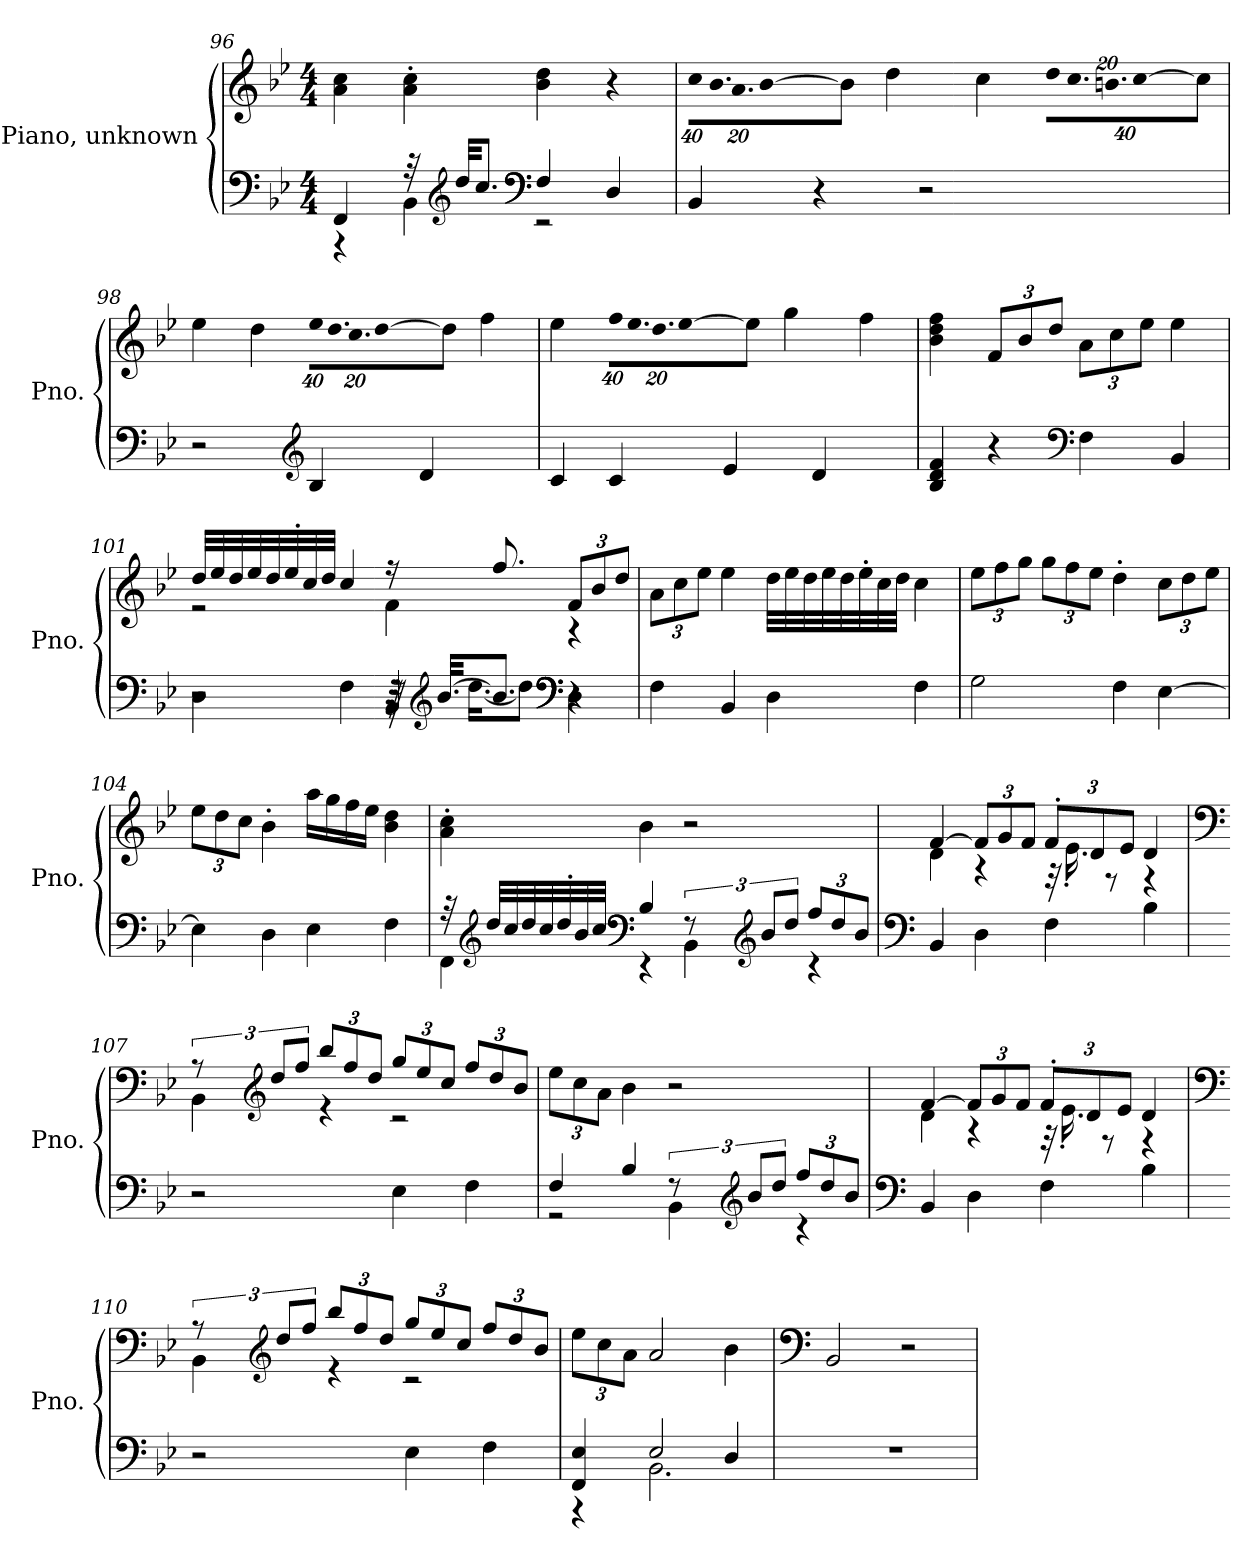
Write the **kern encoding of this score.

**kern	**kern
*part1	*part1
*staff2	*staff1
*I"Piano, unknown	*
*I'Pno.	*
*clefF4	*clefG2
*k[b-e-]	*k[b-e-]
*M4/4	*M4/4
=96	=96
*^	*
4FF/	4r	4a\ 4cc\
32r	4BB-\	4a\' 4cc\'
*clefG2	*	*
32dd/KKL	.	.
8.cc/J	.	.
*clefF4	*	*
4F/	2r	4b-\ 4dd\
4D/	.	4r
*v	*v	*
!!LO:LB:g=z
=97	=97
*	*Xbrackettup
!	!LO:N:vis=32
4BB-/	640%23cc\LLL
!	!LO:N:vis=64.
.	640%17b-\L
!	!LO:N:vis=64.
.	640%17a\J
!	!LO:N:vis=32
.	[640%23b-\JJ
.	8b-\J]
4r	4dd\
2r	4cc\
!	!LO:N:vis=32
.	640%23dd\LLL
!	!LO:N:vis=64.
.	640%17cc\L
!	!LO:N:vis=64.
.	640%17bn\J
!	!LO:N:vis=32
.	[640%23cc\JJ
.	8cc\J]
=98	=98
2r	4ee-\
.	4dd\
*clefG2	*
!	!LO:N:vis=32
4B-/	640%23ee-\LLL
!	!LO:N:vis=64.
.	640%17dd\L
!	!LO:N:vis=64.
.	640%17cc\J
!	!LO:N:vis=32
.	[640%23dd\JJ
.	8dd\J]
4d/	4ff\
=99	=99
4c/	4ee-\
!	!LO:N:vis=32
4c/	640%23ff\LLL
!	!LO:N:vis=64.
.	640%17ee-\L
!	!LO:N:vis=64.
.	640%17dd\J
!	!LO:N:vis=32
.	[640%23ee-\JJ
.	8ee-\J]
4e-/	4gg\
4d/	4ff\
=100	=100
4B-/ 4d/ 4f/	4b-\ 4dd\ 4ff\
4r	12f/L
.	12b-/
.	12dd/J
*clefF4	*
4F\	12a\L
.	12cc\
.	12ee-\J
4BB-/	4ee-\
!!LO:LB:g=z
=101	=101
*^	*^
*	*^	*	*
2r	4D\	2r	32dd/LLL	2r
.	.	.	32ee-/	.
.	.	.	32dd/	.
.	.	.	32ee-/	.
.	.	.	32dd/	.
.	.	.	32ee-'/	.
.	.	.	32cc/	.
.	.	.	32dd/JJJ	.
.	4F\	.	4cc/	.
64r	32r	4BB-/	16r	4f\
*clefG2	*	*	*	*
[32.b-/KKL	.	.	.	.
.	[16.dd\KL	.	.	.
8.b-/J]	.	.	8.ff/	.
.	8dd\J]	.	.	.
*clefF4	*	*	*	*
4r	4D\	4r	12f/L	4r
.	.	.	12b-/	.
.	.	.	12dd/J	.
*v	*v	*v	*	*
*	*v	*v
=102	=102
4F\	12a\L
.	12cc\
.	12ee-\J
4BB-/	4ee-\
4D\	32dd\LLL
.	32ee-\
.	32dd\
.	32ee-\
.	32dd\
.	32ee-'\
.	32cc\
.	32dd\JJJ
4F\	4cc\
!!LO:LB:g=z
=103	=103
2G\	12ee-\L
.	12ff\
.	12gg\J
.	12gg\L
.	12ff\
.	12ee-\J
4F\	4dd'\
[4E-\	12cc\L
.	12dd\
.	12ee-\J
=104	=104
4E-\]	12ee-\L
.	12dd\
.	12cc\J
4D\	4b-'\
4E-\	16aa\LL
.	16gg\
.	16ff\
.	16ee-\JJ
4F\	4b-\ 4dd\
=105	=105
*^	*
32r	4FF\	4a\' 4cc\'
*clefG2	*	*
32dd/LLL	.	.
32cc/	.	.
32dd/	.	.
32cc/	.	.
32dd'/	.	.
32b-/	.	.
32cc/JJJ	.	.
*clefF4	*	*
4B-/	4r	4b-\
12r	4BB-\	2r
*clefG2	*	*
12b-/L	.	.
12dd/J	.	.
*Xbrackettup	*	*
12ff/L	4r	.
12dd/	.	.
12b-/J	.	.
*v	*v	*
!!LO:LB:g=z
=106	=106
*clefF4	*
*	*^
4BB-/	[4f/	4d\
4D\	12f/L]	4r
.	12g/	.
.	12f/J	.
4F\	12f'/L	32r
.	.	16.e-'\
.	12d/	.
.	.	8r
.	12e-/J	.
4B-\	4d/	4r
=107	=107	=107
*	*clefF4	*
*	*brackettup	*
2r	12r	4BB-\
*	*clefG2	*
.	12dd/L	.
.	12ff/J	.
*	*Xbrackettup	*
.	12bb-/L	4r
.	12ff/	.
.	12dd/J	.
4E-\	12gg/L	2r
.	12ee-/	.
.	12cc/J	.
4F\	12ff/L	.
.	12dd/	.
.	12b-/J	.
*	*v	*v
=108	=108
*^	*
4F/	2r	12ee-\L
.	.	12cc\
.	.	12a\J
4B-/	.	4b-\
*brackettup	*	*
12r	4BB-\	2r
*clefG2	*	*
12b-/L	.	.
12dd/J	.	.
*Xbrackettup	*	*
12ff/L	4r	.
12dd/	.	.
12b-/J	.	.
*v	*v	*
!!LO:LB:g=z
=109	=109
*clefF4	*
*	*^
4BB-/	[4f/	4d\
4D\	12f/L]	4r
.	12g/	.
.	12f/J	.
4F\	12f'/L	32r
.	.	16.e-'\
.	12d/	.
.	.	8r
.	12e-/J	.
4B-\	4d/	4r
=110	=110	=110
*	*clefF4	*
*	*brackettup	*
2r	12r	4BB-\
*	*clefG2	*
.	12dd/L	.
.	12ff/J	.
*	*Xbrackettup	*
.	12bb-/L	4r
.	12ff/	.
.	12dd/J	.
4E-\	12gg/L	2r
.	12ee-/	.
.	12cc/J	.
4F\	12ff/L	.
.	12dd/	.
.	12b-/J	.
*	*v	*v
=111	=111
*^	*
4FF/ 4E-/	4r	12ee-\L
.	.	12cc\
.	.	12a\J
2E-/	2.BB-\	2a/
4D/	.	4b-\
*v	*v	*
=112	=112
*	*clefF4
1r	2BB-/
.	2r
=	=
*-	*-
